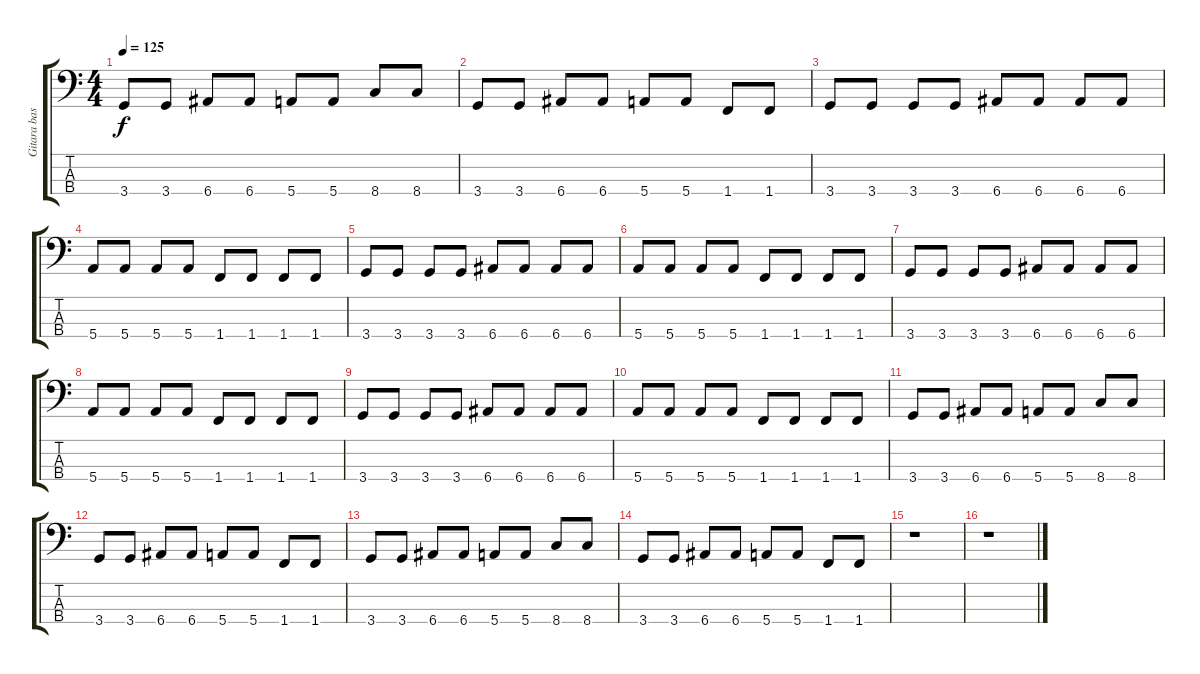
\track ("Gitara basowa" "Gitara bas") {instrument electricbassfinger}
\staff {score tabs}
\tuning (G2 D2 A1 E1) {hide}
\ts (4 4)
\tempo 125
\clef f4
\ks c
3.4.8{dy f} 3.4.8 6.4.8 6.4.8 5.4.8 5.4.8 8.4.8 8.4.8 |
3.4.8 3.4.8 6.4.8 6.4.8 5.4.8 5.4.8 1.4.8 1.4.8 |
3.4.8 3.4.8 3.4.8 3.4.8 6.4.8 6.4.8 6.4.8 6.4.8 |
5.4.8 5.4.8 5.4.8 5.4.8 1.4.8 1.4.8 1.4.8 1.4.8 |
3.4.8 3.4.8 3.4.8 3.4.8 6.4.8 6.4.8 6.4.8 6.4.8 |
5.4.8 5.4.8 5.4.8 5.4.8 1.4.8 1.4.8 1.4.8 1.4.8 |
3.4.8 3.4.8 3.4.8 3.4.8 6.4.8 6.4.8 6.4.8 6.4.8 |
5.4.8 5.4.8 5.4.8 5.4.8 1.4.8 1.4.8 1.4.8 1.4.8 |
3.4.8 3.4.8 3.4.8 3.4.8 6.4.8 6.4.8 6.4.8 6.4.8 |
5.4.8 5.4.8 5.4.8 5.4.8 1.4.8 1.4.8 1.4.8 1.4.8 |
3.4.8 3.4.8 6.4.8 6.4.8 5.4.8 5.4.8 8.4.8 8.4.8 |
3.4.8 3.4.8 6.4.8 6.4.8 5.4.8 5.4.8 1.4.8 1.4.8 |
3.4.8 3.4.8 6.4.8 6.4.8 5.4.8 5.4.8 8.4.8 8.4.8 |
3.4.8 3.4.8 6.4.8 6.4.8 5.4.8 5.4.8 1.4.8 1.4.8 |
r.1 |
r.1
